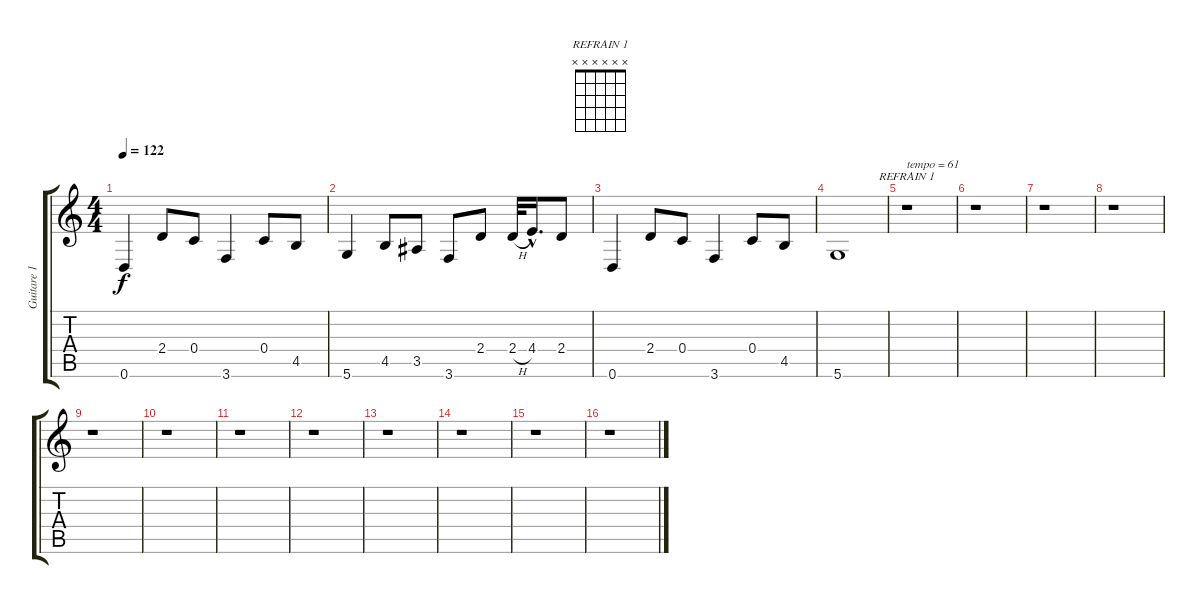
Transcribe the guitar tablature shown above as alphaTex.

\track ("Guitare 1" "Guitare 1") {instrument electricguitarclean}
\staff {score tabs}
\tuning (D4 A3 F3 C3 G2 D2) {hide}
\chord ("REFRAIN 1" x x x x x x) {firstfret 0}
\ts (4 4)
\tempo 122
\clef g2
\ks c
0.6.4{dy f} 2.4.8 0.4.8 3.6.4 0.4.8 4.5.8 |
5.6.4 4.5.8 3.5.8 3.6.8 2.4.8 2.4{h}.32 4.4{hac}.16{d} 2.4.8 |
0.6.4 2.4.8 0.4.8 3.6.4 0.4.8 4.5.8 |
5.6.1 |
r.1{ch "REFRAIN 1" txt "tempo = 61"} |
r.1 |
r.1 |
r.1 |
r.1 |
r.1 |
r.1 |
r.1 |
r.1 |
r.1 |
r.1 |
r.1
